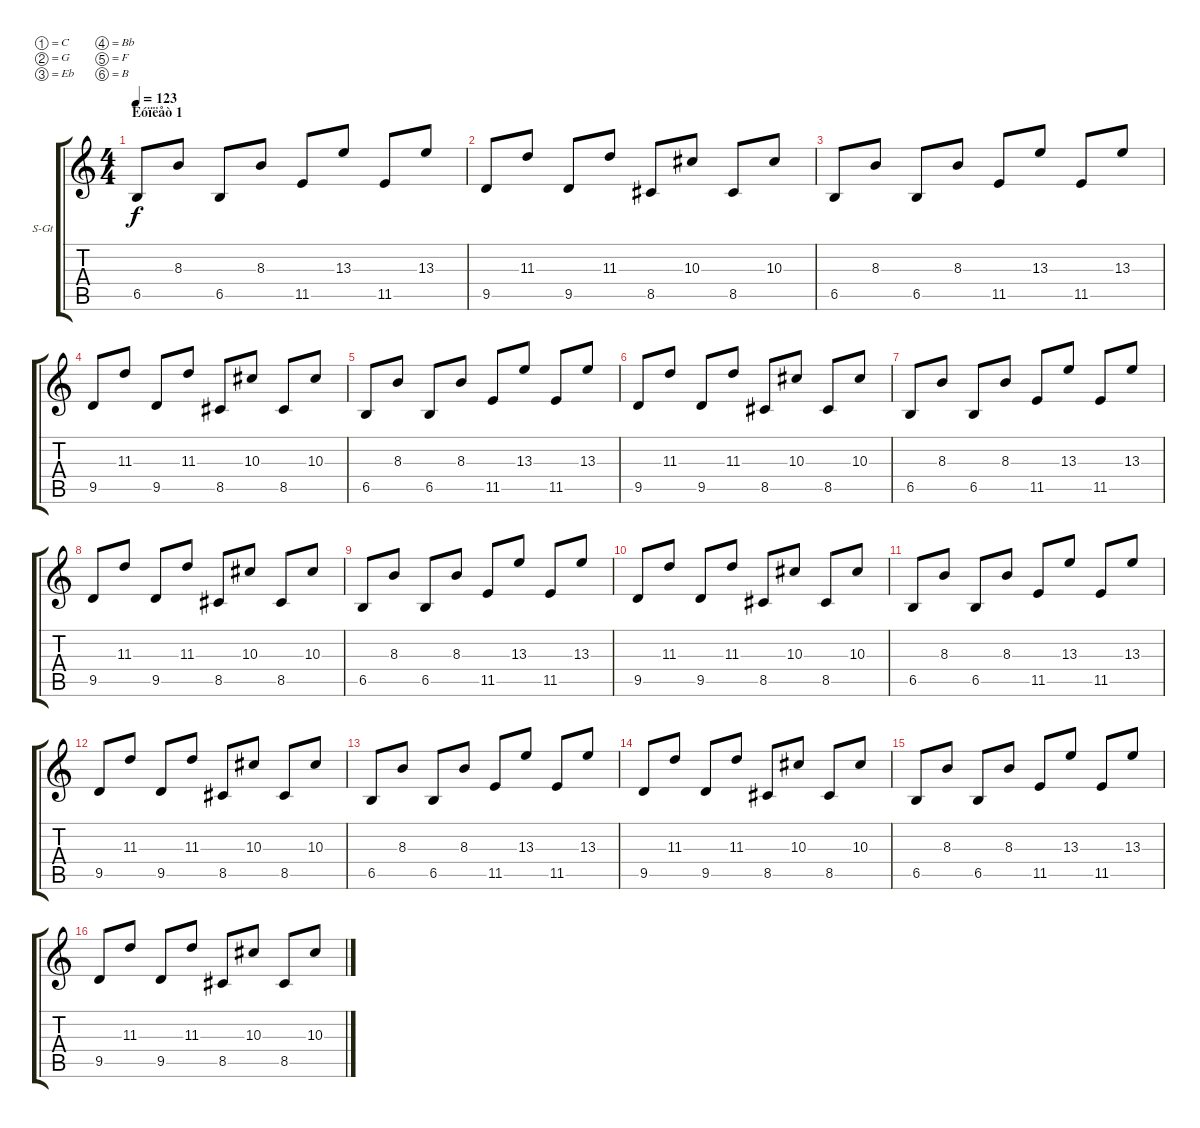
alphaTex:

\bracketExtendMode groupsimilarinstruments
\firstSystemTrackNameOrientation horizontal
\otherSystemsTrackNameOrientation horizontal
\track ("Êëàâèøè 3" "S-Gt") {instrument lead2sawtooth}
\staff {score tabs}
\tuning (C4 G3 Eb3 Bb2 F2 B1)
\displaytranspose 12
\ts (4 4)
\section ("" "Êóïëåò 1")
\tempo 123
\clef g2
\ks c
6.5.8{dy f} 8.3.8 6.5.8 8.3.8 11.5.8 13.3.8 11.5.8 13.3.8 |
9.5.8 11.3.8 9.5.8 11.3.8 8.5.8 10.3.8 8.5.8 10.3.8 |
6.5.8 8.3.8 6.5.8 8.3.8 11.5.8 13.3.8 11.5.8 13.3.8 |
9.5.8 11.3.8 9.5.8 11.3.8 8.5.8 10.3.8 8.5.8 10.3.8 |
6.5.8 8.3.8 6.5.8 8.3.8 11.5.8 13.3.8 11.5.8 13.3.8 |
9.5.8 11.3.8 9.5.8 11.3.8 8.5.8 10.3.8 8.5.8 10.3.8 |
6.5.8 8.3.8 6.5.8 8.3.8 11.5.8 13.3.8 11.5.8 13.3.8 |
9.5.8 11.3.8 9.5.8 11.3.8 8.5.8 10.3.8 8.5.8 10.3.8 |
6.5.8 8.3.8 6.5.8 8.3.8 11.5.8 13.3.8 11.5.8 13.3.8 |
9.5.8 11.3.8 9.5.8 11.3.8 8.5.8 10.3.8 8.5.8 10.3.8 |
6.5.8 8.3.8 6.5.8 8.3.8 11.5.8 13.3.8 11.5.8 13.3.8 |
9.5.8 11.3.8 9.5.8 11.3.8 8.5.8 10.3.8 8.5.8 10.3.8 |
6.5.8 8.3.8 6.5.8 8.3.8 11.5.8 13.3.8 11.5.8 13.3.8 |
9.5.8 11.3.8 9.5.8 11.3.8 8.5.8 10.3.8 8.5.8 10.3.8 |
6.5.8 8.3.8 6.5.8 8.3.8 11.5.8 13.3.8 11.5.8 13.3.8 |
9.5.8 11.3.8 9.5.8 11.3.8 8.5.8 10.3.8 8.5.8 10.3.8
